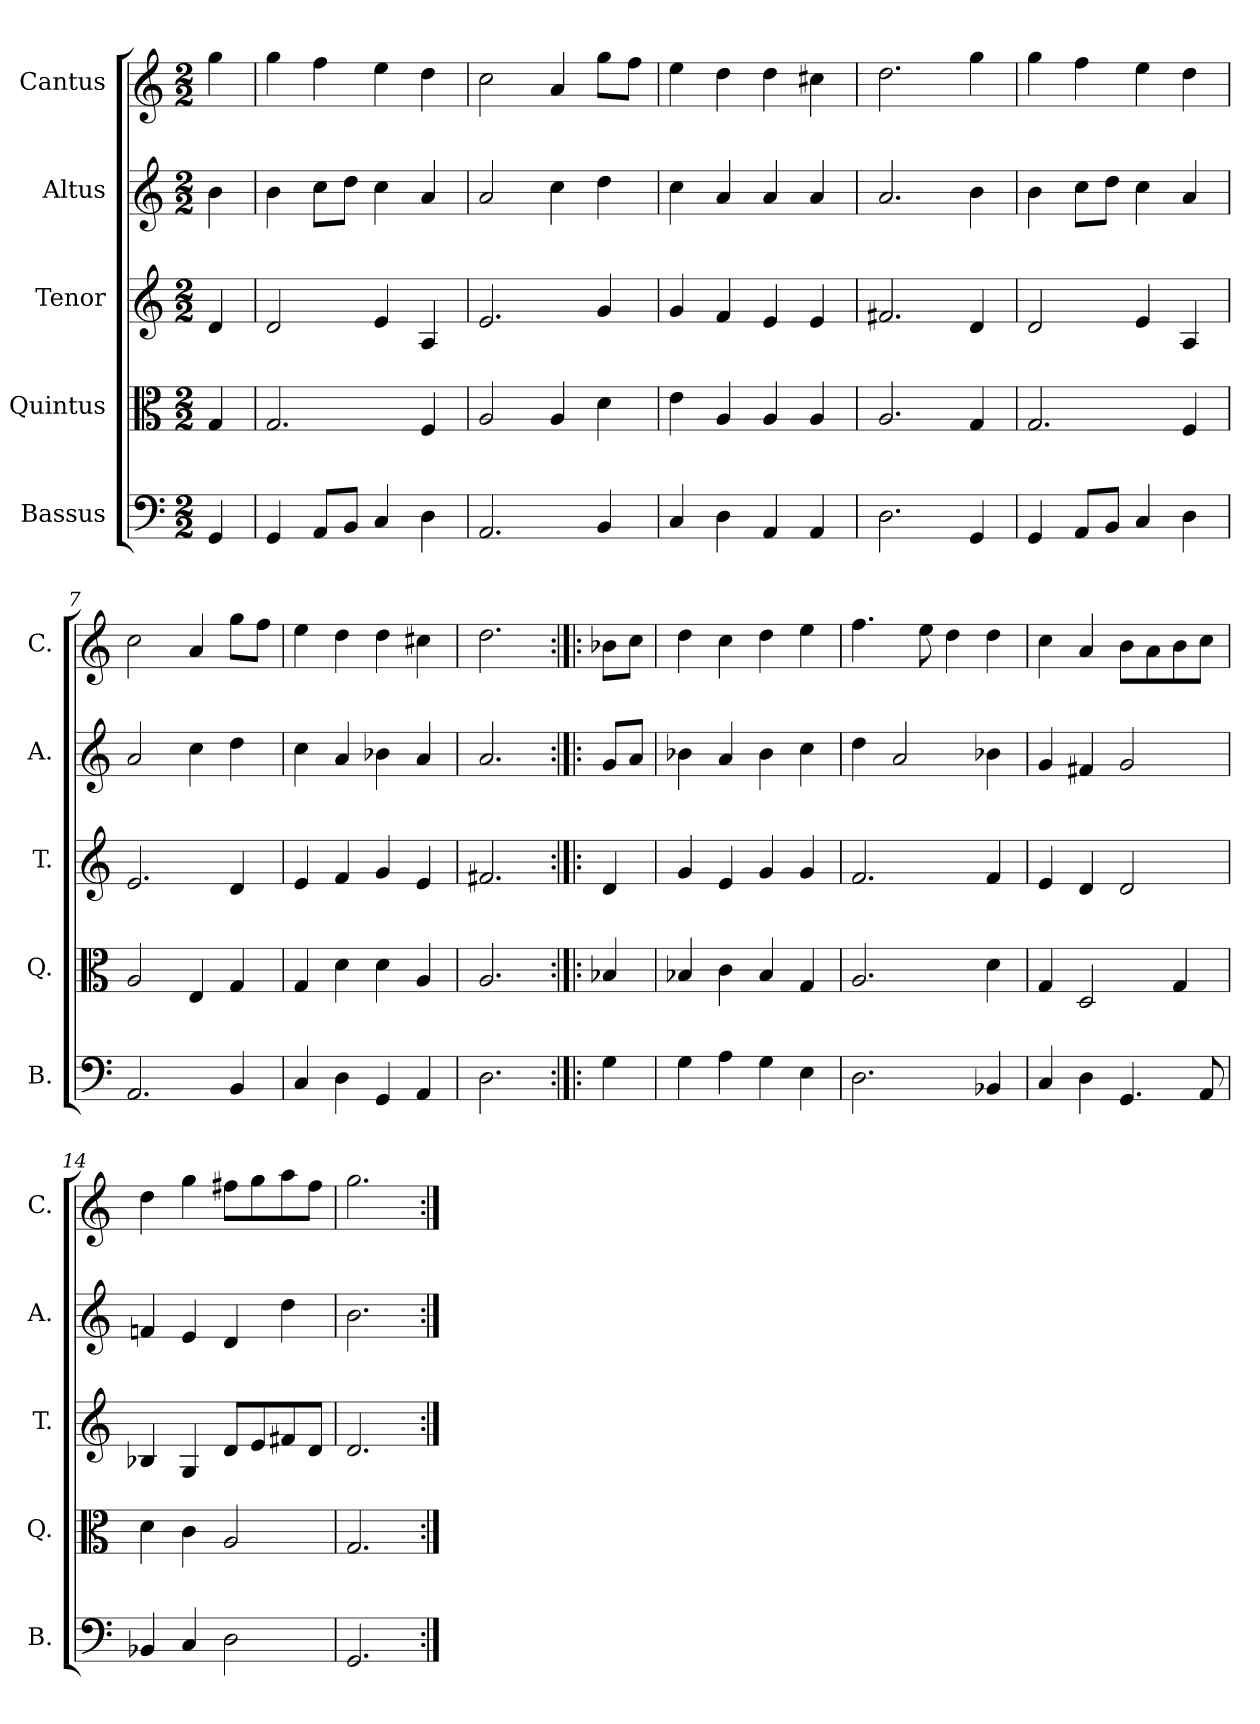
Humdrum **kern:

**kern	**kern	**kern	**kern	**kern
*part5	*part4	*part3	*part2	*part1
*staff5	*staff4	*staff3	*staff2	*staff1
*I"Bassus	*I"Quintus	*I"Tenor	*I"Altus	*I"Cantus
*I'B.	*I'Q.	*I'T.	*I'A.	*I'C.
*clefF4	*clefC3	*clefG2	*clefG2	*clefG2
*k[]	*k[]	*k[]	*k[]	*k[]
*C:	*C:	*C:	*C:	*C:
*M2/2	*M2/2	*M2/2	*M2/2	*M2/2
=1	=1	=1	=1	=1
4GG/	4G/	4d/	4b\	4gg\
=2	=2	=2	=2	=2
4GG/	2.G/	2d/	4b\	4gg\
8AA/L	.	.	8cc\L	4ff\
8BB/J	.	.	8dd\J	.
4C/	.	4e/	4cc\	4ee\
4D\	4F/	4A/	4a/	4dd\
=3	=3	=3	=3	=3
2.AA/	2A/	2.e/	2a/	2cc\
.	4A/	.	4cc\	4a/
4BB/	4d\	4g/	4dd\	8gg\L
.	.	.	.	8ff\J
=4	=4	=4	=4	=4
4C/	4e\	4g/	4cc\	4ee\
4D\	4A/	4f/	4a/	4dd\
4AA/	4A/	4e/	4a/	4dd\
4AA/	4A/	4e/	4a/	4cc#X\
=5	=5	=5	=5	=5
2.D\	2.A/	2.f#X/	2.a/	2.dd\
4GG/	4G/	4d/	4b\	4gg\
=6	=6	=6	=6	=6
4GG/	2.G/	2d/	4b\	4gg\
8AA/L	.	.	8cc\L	4ff\
8BB/J	.	.	8dd\J	.
4C/	.	4e/	4cc\	4ee\
4D\	4F/	4A/	4a/	4dd\
=7	=7	=7	=7	=7
2.AA/	2A/	2.e/	2a/	2cc\
.	4E/	.	4cc\	4a/
4BB/	4G/	4d/	4dd\	8gg\L
.	.	.	.	8ff\J
!!LO:LB:g=z
=8	=8	=8	=8	=8
4C/	4G/	4e/	4cc\	4ee\
4D\	4d\	4f/	4a/	4dd\
4GG/	4d\	4g/	4b-X\	4dd\
4AA/	4A/	4e/	4a/	4cc#X\
=9	=9	=9	=9	=9
2.D\	2.A/	2.f#X/	2.a/	2.dd\
=10:|!|:	=10:|!|:	=10:|!|:	=10:|!|:	=10:|!|:
4G\	4B-X/	4d/	8g/L	8b-X\L
.	.	.	8a/J	8cc\J
=11	=11	=11	=11	=11
4G\	4B-X/	4g/	4b-X\	4dd\
4A\	4c\	4e/	4a/	4cc\
4G\	4B-/	4g/	4b-\	4dd\
4E\	4G/	4g/	4cc\	4ee\
=12	=12	=12	=12	=12
2.D\	2.A/	2.f/	4dd\	4.ff\
.	.	.	2a/	.
.	.	.	.	8ee\
.	.	.	.	4dd\
4BB-X/	4d\	4f/	4b-X\	4dd\
=13	=13	=13	=13	=13
4C/	4G/	4e/	4g/	4cc\
4D\	2D/	4d/	4f#X/	4a/
4.GG/	.	2d/	2g/	8b\L
.	.	.	.	8a\
.	4G/	.	.	8b\
8AA/	.	.	.	8cc\J
=14	=14	=14	=14	=14
4BB-X/	4d\	4B-X/	4fn/	4dd\
4C/	4c\	4G/	4e/	4gg\
2D\	2A/	8d/L	4d/	8ff#X\L
.	.	8e/	.	8gg\
.	.	8f#X/	4dd\	8aa\
.	.	8d/J	.	8ff#\J
=15	=15	=15	=15	=15
2.GG/	2.G/	2.d/	2.b\	2.gg\
=:|!	=:|!	=:|!	=:|!	=:|!
*-	*-	*-	*-	*-
